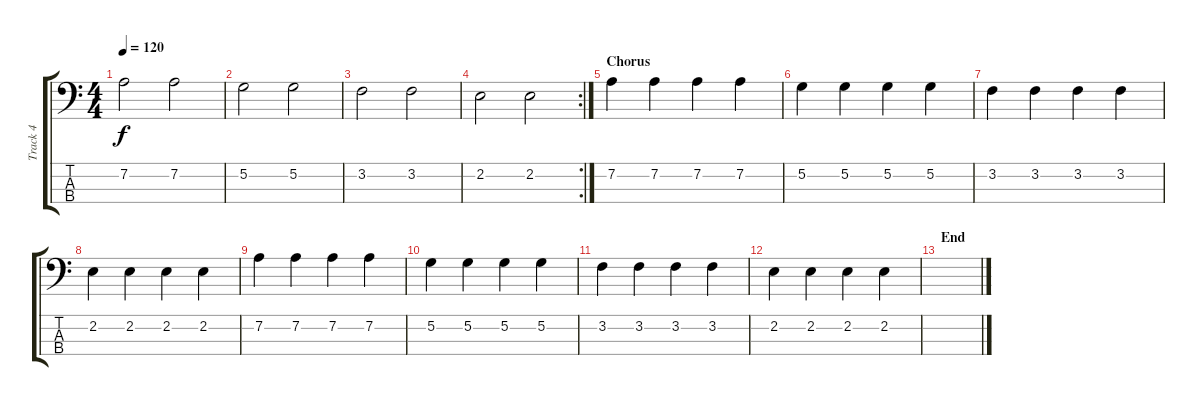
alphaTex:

\track ("Track 4" "Track 4") {instrument electricbassfinger}
\staff {score tabs}
\tuning (G2 D2 A1 E1) {hide}
\ts (4 4)
\tempo 120
\clef f4
\ks c
7.2.2{dy f} 7.2.2 |
5.2.2 5.2.2 |
3.2.2 3.2.2 |
\rc 2
2.2.2 2.2.2 |
\section ("" "Chorus")
7.2.4 7.2.4 7.2.4 7.2.4 |
5.2.4 5.2.4 5.2.4 5.2.4 |
3.2.4 3.2.4 3.2.4 3.2.4 |
2.2.4 2.2.4 2.2.4 2.2.4 |
7.2.4 7.2.4 7.2.4 7.2.4 |
5.2.4 5.2.4 5.2.4 5.2.4 |
3.2.4 3.2.4 3.2.4 3.2.4 |
2.2.4 2.2.4 2.2.4 2.2.4 |
\section ("" "End")
